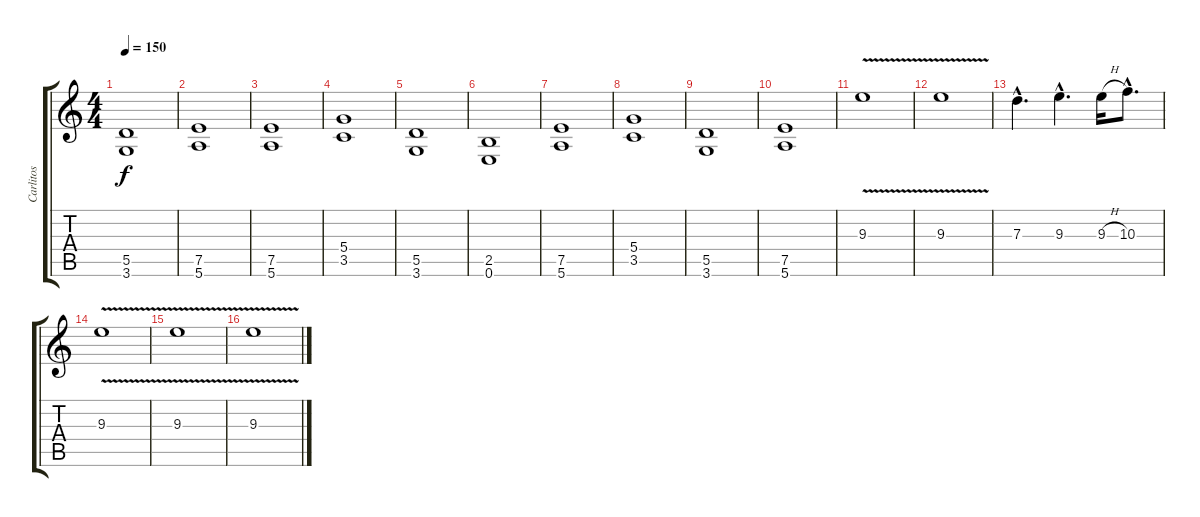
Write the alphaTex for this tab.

\track ("Carlitos" "Carlitos") {instrument overdrivenguitar}
\staff {score tabs}
\tuning (E4 B3 G3 D3 A2 E2) {hide}
\ts (4 4)
\tempo 150
\clef g2
\ks c
(5.5 3.6).1{dy f} |
(7.5 5.6).1 |
(7.5 5.6).1 |
(5.4 3.5).1 |
(5.5 3.6).1 |
(2.5 0.6).1 |
(7.5 5.6).1 |
(5.4 3.5).1 |
(5.5 3.6).1 |
(7.5 5.6).1 |
9.3{v}.1 |
9.3{v}.1 |
7.3{hac}.4{d} 9.3{hac}.4{d} 9.3{h}.16 10.3{hac}.8{d} |
9.3{v}.1 |
9.3{v}.1 |
9.3{v}.1
